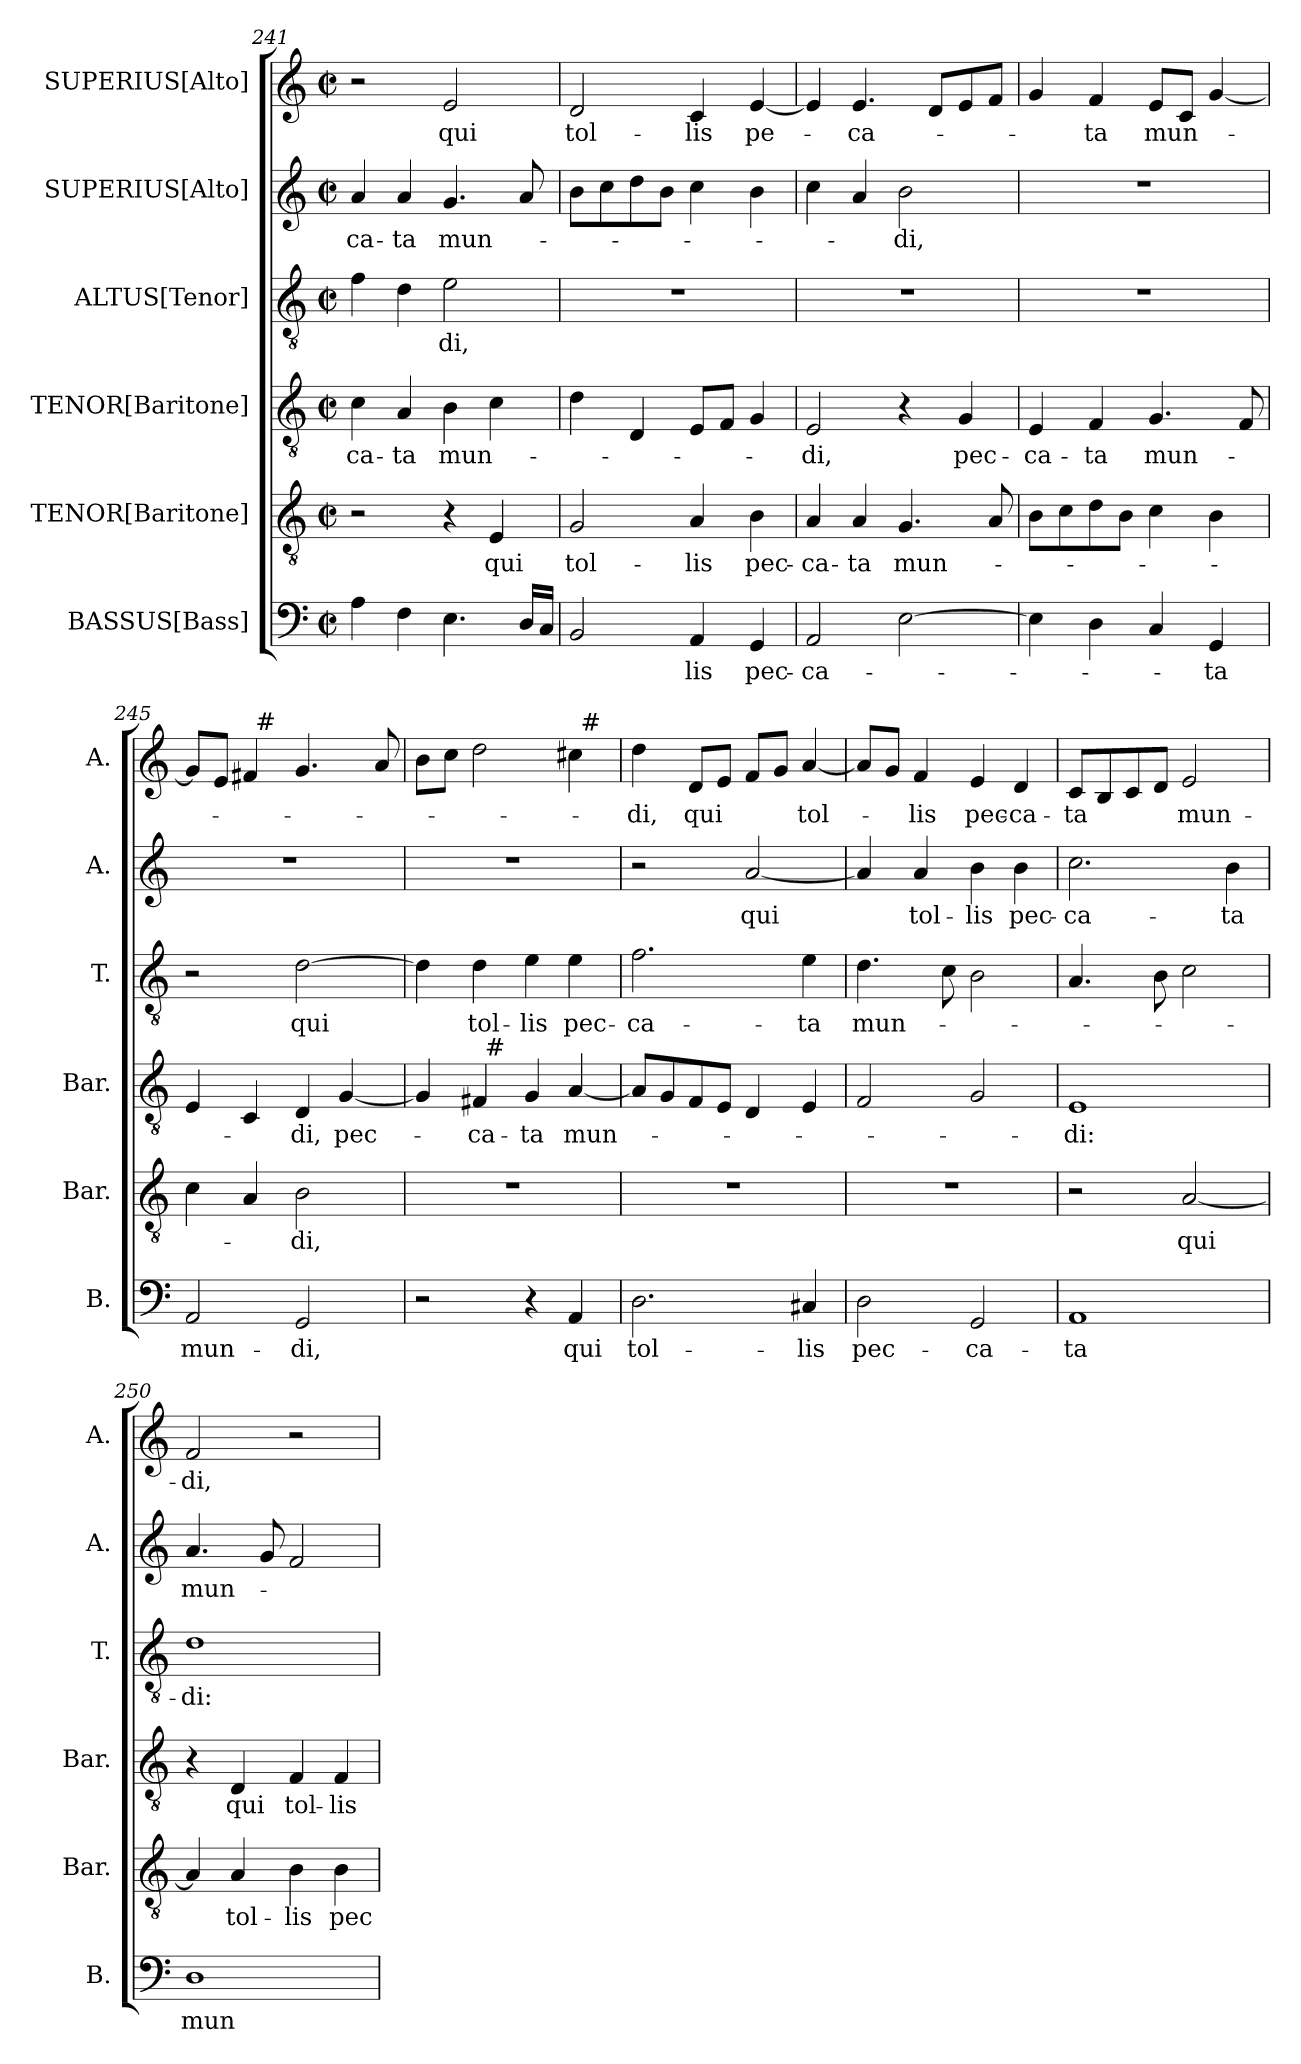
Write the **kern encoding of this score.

**kern	**text	**kern	**text	**kern	**text	**kern	**text	**kern	**text	**kern	**text
*part6	*part6	*part5	*part5	*part4	*part4	*part3	*part3	*part2	*part2	*part1	*part1
*staff6	*staff6	*staff5	*staff5	*staff4	*staff4	*staff3	*staff3	*staff2	*staff2	*staff1	*staff1
*I"BASSUS[Bass]	*	*I"TENOR[Baritone]	*	*I"TENOR[Baritone]	*	*I"ALTUS[Tenor]	*	*I"SUPERIUS[Alto]	*	*I"SUPERIUS[Alto]	*
*I'B.	*	*I'Bar.	*	*I'Bar.	*	*I'T.	*	*I'A.	*	*I'A.	*
*clefF4	*	*clefGv2	*	*clefGv2	*	*clefGv2	*	*clefG2	*	*clefG2	*
*	*	*ITrd7c12	*	*ITrd7c12	*	*ITrd7c12	*	*	*	*	*
*k[]	*	*k[]	*	*k[]	*	*k[]	*	*k[]	*	*k[]	*
*C:	*	*C:	*	*C:	*	*C:	*	*C:	*	*C:	*
*M2/2	*	*M2/2	*	*M2/2	*	*M2/2	*	*M2/2	*	*M2/2	*
*met(c|)	*	*met(c|)	*	*met(c|)	*	*met(c|)	*	*met(c|)	*	*met(c|)	*
=241	=241	=241	=241	=241	=241	=241	=241	=241	=241	=241	=241
!	!	!	!	!	!LO:LY:b	!	!	!	!LO:LY:b	!	!
4A\	.	2r	.	4C\	-ca-	4F\	.	4a/	-ca-	2r	.
!	!	!	!	!	!LO:LY:b	!	!	!	!LO:LY:b	!	!
4F\	.	.	.	4AA/	-ta	4D\	.	4a/	-ta	.	.
!	!	!	!	!	!LO:LY:b	!	!LO:LY:b	!	!LO:LY:b	!	!LO:LY:b
4.E\	.	4r	.	4BB\	mun-	2E\	-di,	4.g/	mun-	2e/	qui
!	!	!	!LO:LY:b	!	!	!	!	!	!	!	!
.	.	4EE/	qui	4C\	.	.	.	.	.	.	.
16D/LL	.	.	.	.	.	.	.	8a/	.	.	.
16C/JJ	.	.	.	.	.	.	.	.	.	.	.
!!LO:PB:g=z
=242	=242	=242	=242	=242	=242	=242	=242	=242	=242	=242	=242
!	!	!	!LO:LY:b	!	!	!	!	!	!	!	!LO:LY:b
2BB/	.	2GG/	tol-	4D\	.	1r	.	8b\L	.	2d/	tol-
.	.	.	.	.	.	.	.	8cc\	.	.	.
.	.	.	.	4DD/	.	.	.	8dd\	.	.	.
.	.	.	.	.	.	.	.	8b\J	.	.	.
!	!LO:LY:b	!	!LO:LY:b	!	!	!	!	!	!	!	!LO:LY:b
4AA/	-lis	4AA/	-lis	8EE/L	.	.	.	4cc\	.	4c/	-lis
.	.	.	.	8FF/J	.	.	.	.	.	.	.
!	!LO:LY:b	!	!LO:LY:b	!	!	!	!	!	!	!	!LO:LY:b
4GG/	pec-	4BB\	pec-	4GG/	.	.	.	4b\	.	[<4e/	pe-
=243	=243	=243	=243	=243	=243	=243	=243	=243	=243	=243	=243
!	!LO:LY:b	!	!LO:LY:b	!	!LO:LY:b	!	!	!	!	!	!
2AA/	-ca-	4AA/	-ca-	2EE/	-di,	1r	.	4cc\	.	4e/]	.
!	!	!	!LO:LY:b	!	!	!	!	!	!	!	!LO:LY:b
.	.	4AA/	-ta	.	.	.	.	4a/	.	4.e/	-ca-
!	!	!	!LO:LY:b	!	!	!	!	!	!LO:LY:b	!	!
[>2E\	.	4.GG/	mun-	4r	.	.	.	2b\	-di,	.	.
.	.	.	.	.	.	.	.	.	.	8d/L	.
!	!	!	!	!	!LO:LY:b	!	!	!	!	!	!
.	.	.	.	4GG/	pec-	.	.	.	.	8e/	.
.	.	8AA/	.	.	.	.	.	.	.	8f/J	.
=244	=244	=244	=244	=244	=244	=244	=244	=244	=244	=244	=244
!	!	!	!	!	!LO:LY:b	!	!	!	!	!	!
4E\]	.	8BB\L	.	4EE/	-ca-	1r	.	1r	.	4g/	.
.	.	8C\	.	.	.	.	.	.	.	.	.
!	!	!	!	!	!LO:LY:b	!	!	!	!	!	!LO:LY:b
4D\	.	8D\	.	4FF/	-ta	.	.	.	.	4f/	-ta
.	.	8BB\J	.	.	.	.	.	.	.	.	.
!	!	!	!	!	!LO:LY:b	!	!	!	!	!	!LO:LY:b
4C/	.	4C\	.	4.GG/	mun-	.	.	.	.	8e/L	mun-
.	.	.	.	.	.	.	.	.	.	8c/J	.
!	!LO:LY:b	!	!	!	!	!	!	!	!	!	!
4GG/	-ta	4BB\	.	.	.	.	.	.	.	[<4g/	.
.	.	.	.	8FF/	.	.	.	.	.	.	.
=245	=245	=245	=245	=245	=245	=245	=245	=245	=245	=245	=245
!	!LO:LY:b	!	!	!	!	!	!	!	!	!	!
*	*	*	*	*	*	*	*	*	*	*^	*
2AA/	mun-	4C\	.	4EE/	.	2r	.	1r	.	8g/L]	4ryy	.
.	.	.	.	.	.	.	.	.	.	8e/J	.	.
.	.	4AA/	.	4CC/	.	.	.	.	.	4f#/	32ryy	.
!	!	!	!	!	!	!	!	!	!	!	!LO:TX:a:t=#	!
.	.	.	.	.	.	.	.	.	.	.	2ryy	.
!	!LO:LY:b	!	!LO:LY:b	!	!LO:LY:b	!	!LO:LY:b	!	!	!	!	!
2GG/	-di,	2BB\	-di,	4DD/	-di,	[>2D\	qui	.	.	4.g/	.	.
!	!	!	!	!	!LO:LY:b	!	!	!	!	!	!	!
.	.	.	.	[<4GG/	pec-	.	.	.	.	.	.	.
.	.	.	.	.	.	.	.	.	.	.	8..ryy	.
.	.	.	.	.	.	.	.	.	.	8a/	.	.
=246	=246	=246	=246	=246	=246	=246	=246	=246	=246	=246	=246	=246
*	*	*	*	*^	*	*	*	*	*	*	*	*
2r	.	1r	.	4GG/]	4ryy	.	4D\]	.	1r	.	8b\L	2ryy	.
.	.	.	.	.	.	.	.	.	.	.	8cc\J	.	.
!	!	!	!	!	!	!LO:LY:b	!	!LO:LY:b	!	!	!	!	!
.	.	.	.	4FF#/	32ryy	-ca-	4D\	tol-	.	.	2dd\	.	.
!	!	!	!	!	!LO:TX:a:t=#	!	!	!	!	!	!	!	!
.	.	.	.	.	2ryy	.	.	.	.	.	.	.	.
!	!	!	!	!	!	!LO:LY:b	!	!LO:LY:b	!	!	!	!	!
4r	.	.	.	4GG/	.	-ta	4E\	-lis	.	.	.	4ryy	.
!	!LO:LY:b	!	!	!	!	!LO:LY:b	!	!LO:LY:b	!	!	!	!	!
4AA/	qui	.	.	[<4AA/	.	mun-	4E\	pec-	.	.	4cc#\	32ryy	.
!	!	!	!	!	!	!	!	!	!	!	!	!LO:TX:a:t=#	!
.	.	.	.	.	8..ryy	.	.	.	.	.	.	8..ryy	.
=247	=247	=247	=247	=247	=247	=247	=247	=247	=247	=247	=247	=247	=247
!	!LO:LY:b	!	!	!	!	!	!	!LO:LY:b	!	!	!	!	!LO:LY:b
*	*	*	*	*v	*v	*	*	*	*	*	*v	*v	*
2.D\	tol-	1r	.	8AA/L]	.	2.F\	-ca-	2r	.	4dd\	-di,
.	.	.	.	8GG/	.	.	.	.	.	.	.
!	!	!	!	!	!	!	!	!	!	!	!LO:LY:b
.	.	.	.	8FF/	.	.	.	.	.	8d/L	qui
.	.	.	.	8EE/J	.	.	.	.	.	8e/J	.
!	!	!	!	!	!	!	!	!	!LO:LY:b	!	!
.	.	.	.	4DD/	.	.	.	[<2a/	qui	8f/L	.
.	.	.	.	.	.	.	.	.	.	8g/J	.
!	!LO:LY:b	!	!	!	!	!	!LO:LY:b	!	!	!	!LO:LY:b
4C#X/	-lis	.	.	4EE/	.	4E\	-ta	.	.	[<4a/	tol-
!!LO:LB:g=z
=248	=248	=248	=248	=248	=248	=248	=248	=248	=248	=248	=248
!	!LO:LY:b	!	!	!	!	!	!LO:LY:b	!	!	!	!
2D\	pec-	1r	.	2FF/	.	4.D\	mun-	4a/]	.	8a/L]	.
.	.	.	.	.	.	.	.	.	.	8g/J	.
!	!	!	!	!	!	!	!	!	!LO:LY:b	!	!LO:LY:b
.	.	.	.	.	.	.	.	4a/	tol-	4f/	-lis
.	.	.	.	.	.	8C\	.	.	.	.	.
!	!LO:LY:b	!	!	!	!	!	!	!	!LO:LY:b	!	!LO:LY:b
2GG/	-ca-	.	.	2GG/	.	2BB\	.	4b\	-lis	4e/	pec-
!	!	!	!	!	!	!	!	!	!LO:LY:b	!	!LO:LY:b
.	.	.	.	.	.	.	.	4b\	pec-	4d/	-ca-
=249	=249	=249	=249	=249	=249	=249	=249	=249	=249	=249	=249
!	!LO:LY:b	!	!	!	!LO:LY:b	!	!	!	!LO:LY:b	!	!LO:LY:b
1AA	-ta	2r	.	1EE	-di:	4.AA/	.	2.cc\	-ca-	8c/L	-ta
.	.	.	.	.	.	.	.	.	.	8B/	.
.	.	.	.	.	.	.	.	.	.	8c/	.
.	.	.	.	.	.	8BB\	.	.	.	8d/J	.
!	!	!	!LO:LY:b	!	!	!	!	!	!	!	!LO:LY:b
.	.	[<2AA/	qui	.	.	2C\	.	.	.	2e/	mun-
!	!	!	!	!	!	!	!	!	!LO:LY:b	!	!
.	.	.	.	.	.	.	.	4b\	-ta	.	.
=250	=250	=250	=250	=250	=250	=250	=250	=250	=250	=250	=250
!	!LO:LY:b	!	!	!	!	!	!LO:LY:b	!	!LO:LY:b	!	!LO:LY:b
1D	mun-	4AA/]	.	4r	.	1D	-di:	4.a/	mun-	2f/	-di,
!	!	!	!LO:LY:b	!	!LO:LY:b	!	!	!	!	!	!
.	.	4AA/	tol-	4DD/	qui	.	.	.	.	.	.
.	.	.	.	.	.	.	.	8g/	.	.	.
!	!	!	!LO:LY:b	!	!LO:LY:b	!	!	!	!	!	!
.	.	4BB\	-lis	4FF/	tol-	.	.	2f/	.	2r	.
!	!	!	!LO:LY:b	!	!LO:LY:b	!	!	!	!	!	!
.	.	4BB\	pec-	4FF/	-lis	.	.	.	.	.	.
=	=	=	=	=	=	=	=	=	=	=	=
*-	*-	*-	*-	*-	*-	*-	*-	*-	*-	*-	*-
